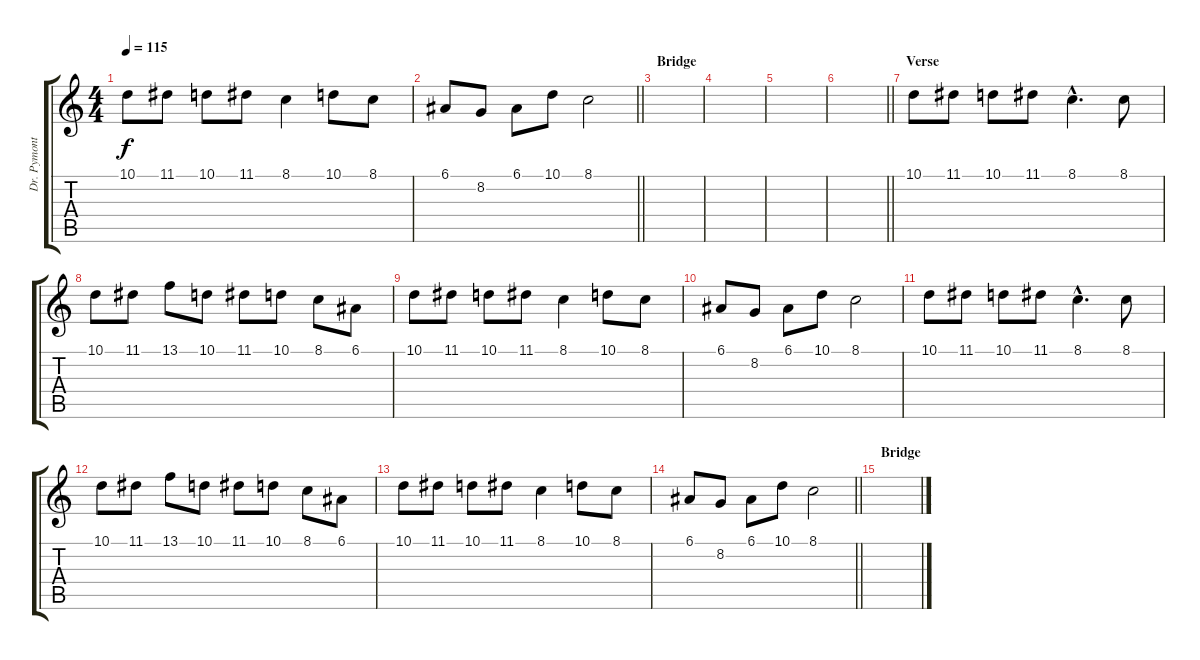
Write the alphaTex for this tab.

\track ("Dr. Pymonte" "Dr. Pymont") {instrument orchestralharp}
\staff {score tabs}
\tuning (E4 B3 G3 D3 A2 D2) {hide}
\ts (4 4)
\tempo 115
\clef g2
\ks c
10.1.8{dy f} 11.1.8 10.1.8 11.1.8 8.1.4 10.1.8 8.1.8 |
\barLineRight lightlight
6.1.8 8.2.8 6.1.8 10.1.8 8.1.2 |
\section ("" "Bridge")
|
|
|
\barLineRight lightlight
|
\section ("" "Verse")
10.1.8 11.1.8 10.1.8 11.1.8 8.1{hac}.4{d} 8.1.8 |
10.1.8 11.1.8 13.1.8 10.1.8 11.1.8 10.1.8 8.1.8 6.1.8 |
10.1.8 11.1.8 10.1.8 11.1.8 8.1.4 10.1.8 8.1.8 |
6.1.8 8.2.8 6.1.8 10.1.8 8.1.2 |
10.1.8 11.1.8 10.1.8 11.1.8 8.1{hac}.4{d} 8.1.8 |
10.1.8 11.1.8 13.1.8 10.1.8 11.1.8 10.1.8 8.1.8 6.1.8 |
10.1.8 11.1.8 10.1.8 11.1.8 8.1.4 10.1.8 8.1.8 |
\barLineRight lightlight
6.1.8 8.2.8 6.1.8 10.1.8 8.1.2 |
\section ("" "Bridge")
